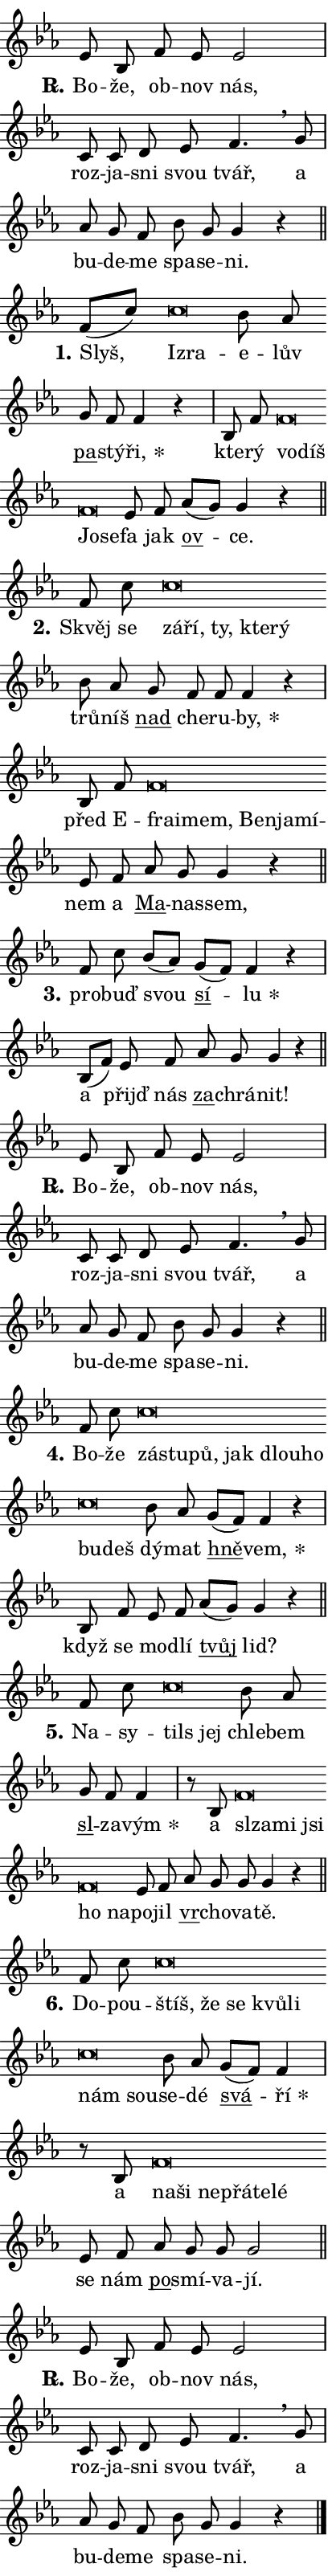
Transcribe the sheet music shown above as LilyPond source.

\version "2.24.0"
\header { tagline = "" }
\paper {
  indent = 0\cm
  top-margin = 0\cm
  right-margin = 0.13\cm % to fit lyric hyphens
  bottom-margin = 0\cm
  left-margin = 0\cm
  paper-width = 7\cm
  page-breaking = #ly:one-page-breaking
  system-system-spacing.basic-distance = #11
  score-system-spacing.basic-distance = #11
  ragged-last = ##f
}


%% Author: Thomas Morley
%% https://lists.gnu.org/archive/html/lilypond-user/2020-05/msg00002.html
#(define (line-position grob)
"Returns position of @var[grob} in current system:
   @code{'start}, if at first time-step
   @code{'end}, if at last time-step
   @code{'middle} otherwise
"
  (let* ((col (ly:item-get-column grob))
         (ln (ly:grob-object col 'left-neighbor))
         (rn (ly:grob-object col 'right-neighbor))
         (col-to-check-left (if (ly:grob? ln) ln col))
         (col-to-check-right (if (ly:grob? rn) rn col))
         (break-dir-left
           (and
             (ly:grob-property col-to-check-left 'non-musical #f)
             (ly:item-break-dir col-to-check-left)))
         (break-dir-right
           (and
             (ly:grob-property col-to-check-right 'non-musical #f)
             (ly:item-break-dir col-to-check-right))))
        (cond ((eqv? 1 break-dir-left) 'start)
              ((eqv? -1 break-dir-right) 'end)
              (else 'middle))))

#(define (tranparent-at-line-position vctor)
  (lambda (grob)
  "Relying on @code{line-position} select the relevant enry from @var{vctor}.
Used to determine transparency,"
    (case (line-position grob)
      ((end) (not (vector-ref vctor 0)))
      ((middle) (not (vector-ref vctor 1)))
      ((start) (not (vector-ref vctor 2))))))

noteHeadBreakVisibility =
#(define-music-function (break-visibility)(vector?)
"Makes @code{NoteHead}s transparent relying on @var{break-visibility}"
#{
  \override NoteHead.transparent =
    #(tranparent-at-line-position break-visibility)
#})

#(define delete-ledgers-for-transparent-note-heads
  (lambda (grob)
    "Reads whether a @code{NoteHead} is transparent.
If so this @code{NoteHead} is removed from @code{'note-heads} from
@var{grob}, which is supposed to be @code{LedgerLineSpanner}.
As a result ledgers are not printed for this @code{NoteHead}"
    (let* ((nhds-array (ly:grob-object grob 'note-heads))
           (nhds-list
             (if (ly:grob-array? nhds-array)
                 (ly:grob-array->list nhds-array)
                 '()))
           ;; Relies on the transparent-property being done before
           ;; Staff.LedgerLineSpanner.after-line-breaking is executed.
           ;; This is fragile ...
           (to-keep
             (remove
               (lambda (nhd)
                 (ly:grob-property nhd 'transparent #f))
               nhds-list)))
      ;; TODO find a better method to iterate over grob-arrays, similiar
      ;; to filter/remove etc for lists
      ;; For now rebuilt from scratch
      (set! (ly:grob-object grob 'note-heads)  '())
      (for-each
        (lambda (nhd)
          (ly:pointer-group-interface::add-grob grob 'note-heads nhd))
        to-keep))))

squashNotes = {
  \override NoteHead.X-extent = #'(-0.2 . 0.2)
  \override NoteHead.Y-extent = #'(-0.75 . 0)
  \override NoteHead.stencil =
    #(lambda (grob)
       (let ((pos (ly:grob-property grob 'staff-position)))
         (begin
           (if (< pos -7) (display "ERROR: Lower brevis then expected\n") (display ""))
           (if (<= pos -6) ly:text-interface::print ly:note-head::print))))
}
unSquashNotes = {
  \revert NoteHead.X-extent
  \revert NoteHead.Y-extent
  \revert NoteHead.stencil
}

hideNotes = \noteHeadBreakVisibility #begin-of-line-visible
unHideNotes = \noteHeadBreakVisibility #all-visible

% work-around for resetting accidentals
% https://lilypond.org/doc/v2.23/Documentation/notation/displaying-rhythms#unmetered-music
cadenzaMeasure = {
  \cadenzaOff
  \partial 1024 s1024
  \cadenzaOn
}

#(define-markup-command (accent layout props text) (markup?)
  "Underline accented syllable"
  (interpret-markup layout props
    #{\markup \override #'(offset . 4.3) \underline { #text }#}))

responsum = \markup \concat {
  "R" \hspace #-1.05 \path #0.1 #'((moveto 0 0.07) (lineto 0.9 0.8)) \hspace #0.05 "."
}

spaceSize = #0.6828661417322834 % exact space size for TeX Gyre Schola

\layout {
  \context {
    \Staff
    \remove "Time_signature_engraver"
    \override LedgerLineSpanner.after-line-breaking = #delete-ledgers-for-transparent-note-heads
  }
  \context {
    \Lyrics {
      \override LyricSpace.minimum-distance = \spaceSize
      \override LyricText.font-name = #"TeX Gyre Schola"
      \override LyricText.font-size = 1
      \override StanzaNumber.font-name = #"TeX Gyre Schola Bold"
      \override StanzaNumber.font-size = 1
    }
  }
  \context {
    \Score 
    \override NoteHead.text =
      #(lambda (grob) 
        (let ((pos (ly:grob-property grob 'staff-position)))
          #{\markup {
            \combine
              \halign #-0.55 \raise #(if (= pos -6) 0 0.5) \override #'(thickness . 2) \draw-line #'(3.2 . 0)
              \musicglyph "noteheads.sM1"
          }#}))
  }
}

% magnetic-lyrics.ily
%
%   written by
%     Jean Abou Samra <jean@abou-samra.fr>
%     Werner Lemberg <wl@gnu.org>
%
%   adapted by
%     Jiri Hon <jiri.hon@gmail.com>
%
% Version 2022-Apr-15

% https://www.mail-archive.com/lilypond-user@gnu.org/msg149350.html

#(define (Left_hyphen_pointer_engraver context)
   "Collect syllable-hyphen-syllable occurrences in lyrics and store
them in properties.  This engraver only looks to the left.  For
example, if the lyrics input is @code{foo -- bar}, it does the
following.

@itemize @bullet
@item
Set the @code{text} property of the @code{LyricHyphen} grob between
@q{foo} and @q{bar} to @code{foo}.

@item
Set the @code{left-hyphen} property of the @code{LyricText} grob with
text @q{foo} to the @code{LyricHyphen} grob between @q{foo} and
@q{bar}.
@end itemize

Use this auxiliary engraver in combination with the
@code{lyric-@/text::@/apply-@/magnetic-@/offset!} hook."
   (let ((hyphen #f)
         (text #f))
     (make-engraver
      (acknowledgers
       ((lyric-syllable-interface engraver grob source-engraver)
        (set! text grob)))
      (end-acknowledgers
       ((lyric-hyphen-interface engraver grob source-engraver)
        ;(when (not (grob::has-interface grob 'lyric-space-interface))
          (set! hyphen grob)));)
      ((stop-translation-timestep engraver)
       (when (and text hyphen)
         (ly:grob-set-object! text 'left-hyphen hyphen))
       (set! text #f)
       (set! hyphen #f)))))

#(define (lyric-text::apply-magnetic-offset! grob)
   "If the space between two syllables is less than the value in
property @code{LyricText@/.details@/.squash-threshold}, move the right
syllable to the left so that it gets concatenated with the left
syllable.

Use this function as a hook for
@code{LyricText@/.after-@/line-@/breaking} if the
@code{Left_@/hyphen_@/pointer_@/engraver} is active."
   (let ((hyphen (ly:grob-object grob 'left-hyphen #f)))
     (when hyphen
       (let ((left-text (ly:spanner-bound hyphen LEFT)))
         (when (grob::has-interface left-text 'lyric-syllable-interface)
           (let* ((common (ly:grob-common-refpoint grob left-text X))
                  (this-x-ext (ly:grob-extent grob common X))
                  (left-x-ext
                   (begin
                     ;; Trigger magnetism for left-text.
                     (ly:grob-property left-text 'after-line-breaking)
                     (ly:grob-extent left-text common X)))
                  ;; `delta` is the gap width between two syllables.
                  (delta (- (interval-start this-x-ext)
                            (interval-end left-x-ext)))
                  (details (ly:grob-property grob 'details))
                  (threshold (assoc-get 'squash-threshold details 0.2)))
             (when (< delta threshold)
               (let* (;; We have to manipulate the input text so that
                      ;; ligatures crossing syllable boundaries are not
                      ;; disabled.  For languages based on the Latin
                      ;; script this is essentially a beautification.
                      ;; However, for non-Western scripts it can be a
                      ;; necessity.
                      (lt (ly:grob-property left-text 'text))
                      (rt (ly:grob-property grob 'text))
                      (is-space (grob::has-interface hyphen 'lyric-space-interface))
                      (space (if is-space " " ""))
                      (extra-delta (if is-space spaceSize 0))
                      ;; Append new syllable.
                      (ltrt-space (if (and (string? lt) (string? rt))
                                (string-append lt space rt)
                                (make-concat-markup (list lt space rt))))
                      ;; Right-align `ltrt` to the right side.
                      (ltrt-space-markup (grob-interpret-markup
                               grob
                               (make-translate-markup
                                (cons (interval-length this-x-ext) 0)
                                (make-right-align-markup ltrt-space)))))
                 (begin
                   ;; Don't print `left-text`.
                   (ly:grob-set-property! left-text 'stencil #f)
                   ;; Set text and stencil (which holds all collected
                   ;; syllables so far) and shift it to the left.
                   (ly:grob-set-property! grob 'text ltrt-space)
                   (ly:grob-set-property! grob 'stencil ltrt-space-markup)
                   (ly:grob-translate-axis! grob (- (- delta extra-delta)) X))))))))))


#(define (lyric-hyphen::displace-bounds-first grob)
   ;; Make very sure this callback isn't triggered too early.
   (let ((left (ly:spanner-bound grob LEFT))
         (right (ly:spanner-bound grob RIGHT)))
     (ly:grob-property left 'after-line-breaking)
     (ly:grob-property right 'after-line-breaking)
     (ly:lyric-hyphen::print grob)))

squashThreshold = #0.4

\layout {
  \context {
    \Lyrics
    \consists #Left_hyphen_pointer_engraver
    \override LyricText.after-line-breaking =
      #lyric-text::apply-magnetic-offset!
    \override LyricHyphen.stencil = #lyric-hyphen::displace-bounds-first
    \override LyricText.details.squash-threshold = \squashThreshold
    \override LyricHyphen.minimum-distance = 0
    \override LyricHyphen.minimum-length = \squashThreshold
  }
}

squashText = \override LyricText.details.squash-threshold = 9999
unSquashText = \override LyricText.details.squash-threshold = \squashThreshold

leftText = \override LyricText.self-alignment-X = #LEFT
unLeftText = \revert LyricText.self-alignment-X

starOffset = #(lambda (grob) 
                (let ((x_offset (ly:self-alignment-interface::aligned-on-x-parent grob)))
                  (if (= x_offset 0) 0 (+ x_offset 1.2))))

star = #(define-music-function (syllable)(string?)
"Append star separator at the end of a syllable"
#{
  \once \override LyricText.X-offset = #starOffset
  \lyricmode { \markup {
    #syllable
    \override #'((font-name . "TeX Gyre Schola Bold")) \hspace #0.2 \lower #0.65 \larger "*"
  } }
#})

starAccent = #(define-music-function (syllable)(string?)
"Append star separator at the end of a syllable and make accent"
#{
  \once \override LyricText.X-offset = #starOffset
  \lyricmode { \markup {
    \accent #syllable
    \override #'((font-name . "TeX Gyre Schola Bold")) \hspace #0.2 \lower #0.65 \larger "*"
  } }
#})

breath = #(define-music-function (syllable)(string?)
"Append breathing indicator at the end of a syllable"
#{
  \lyricmode { \markup { #syllable "+" } }
#})

optionalBreath = #(define-music-function (syllable)(string?)
"Append optional breathing indicator at the end of a syllable"
#{
  \lyricmode { \markup { #syllable "(+)" } }
#})


\score {
    <<
        \new Voice = "melody" { \cadenzaOn \key es \major \relative { es'8 bes f' es es2 \cadenzaMeasure \bar "|" c8 c d es \bar "" f4. \breathe g8 \cadenzaMeasure \bar "|" as g f \bar "" bes g g4 r \cadenzaMeasure \bar "||" \break } }
        \new Lyrics \lyricsto "melody" { \lyricmode { \set stanza = \responsum
Bo -- že, ob -- nov nás, roz -- ja -- sni svou tvář, a bu -- de -- me spa -- se -- ni. } }
    >>
    \layout {}
}

\score {
    <<
        \new Voice = "melody" { \cadenzaOn \key es \major \relative { f'8[( c')] \bar "" \squashNotes c\breve*1/16 \hideNotes \breve*1/16 \bar "" \unHideNotes \unSquashNotes bes8 as \bar "" g f f4 r \cadenzaMeasure \bar "|" bes,8 f' \bar "" \squashNotes f\breve*1/16 \hideNotes \breve*1/16 \bar "" \breve*1/16 \breve*1/16 \bar "" \unHideNotes \unSquashNotes es8 f \bar "" as[( g)] g4 r \cadenzaMeasure \bar "||" \break } }
        \new Lyrics \lyricsto "melody" { \lyricmode { \set stanza = "1."
Slyš, \leftText Iz -- \squashText ra -- \unLeftText \unSquashText e -- lův \markup \accent pa -- stý -- \star ři, kte -- rý \leftText vo -- \squashText díš Jo -- se -- \unLeftText \unSquashText fa jak \markup \accent ov -- ce. } }
    >>
    \layout {}
}

\score {
    <<
        \new Voice = "melody" { \cadenzaOn \key es \major \relative { f'8 c' \bar "" \squashNotes c\breve*1/16 \hideNotes \breve*1/16 \bar "" \breve*1/16 \bar "" \breve*1/16 \breve*1/16 \bar "" \unHideNotes \unSquashNotes bes8 as \bar "" g f f f4 r \cadenzaMeasure \bar "|" bes,8 f' \bar "" \squashNotes f\breve*1/16 \hideNotes \breve*1/16 \bar "" \breve*1/16 \bar "" \breve*1/16 \breve*1/16 \bar "" \unHideNotes \unSquashNotes es8 f \bar "" as g g4 r \cadenzaMeasure \bar "||" \break } }
        \new Lyrics \lyricsto "melody" { \lyricmode { \set stanza = "2."
Skvěj se \leftText zá -- \squashText ří, ty, kte -- rý \unLeftText \unSquashText trů -- níš \markup \accent nad che -- ru -- \star by, před E -- \leftText frai -- \squashText mem, Ben -- ja -- mí -- \unLeftText \unSquashText nem a \markup \accent Ma -- na -- ssem, } }
    >>
    \layout {}
}

\score {
    <<
        \new Voice = "melody" { \cadenzaOn \key es \major \relative { f'8 c'8 bes8[( as)] \bar "" g[( f)] f4 r \cadenzaMeasure \bar "|" bes,8[( f'8)] es8 f \bar "" as g g4 r \cadenzaMeasure \bar "||" \break } }
        \new Lyrics \lyricsto "melody" { \lyricmode { \set stanza = "3."
pro -- buď svou \markup \accent sí -- \star lu a přijď nás \markup \accent za -- chrá -- nit! } }
    >>
    \layout {}
}

\score {
    <<
        \new Voice = "melody" { \cadenzaOn \key es \major \relative { es'8 bes f' es es2 \cadenzaMeasure \bar "|" c8 c d es \bar "" f4. \breathe g8 \cadenzaMeasure \bar "|" as g f \bar "" bes g g4 r \cadenzaMeasure \bar "||" \break } }
        \new Lyrics \lyricsto "melody" { \lyricmode { \set stanza = \responsum
Bo -- že, ob -- nov nás, roz -- ja -- sni svou tvář, a bu -- de -- me spa -- se -- ni. } }
    >>
    \layout {}
}

\score {
    <<
        \new Voice = "melody" { \cadenzaOn \key es \major \relative { f'8 c' \bar "" \squashNotes c\breve*1/16 \hideNotes \breve*1/16 \bar "" \breve*1/16 \bar "" \breve*1/16 \bar "" \breve*1/16 \bar "" \breve*1/16 \bar "" \breve*1/16 \breve*1/16 \bar "" \unHideNotes \unSquashNotes bes8 as \bar "" g[( f)] f4 r \cadenzaMeasure \bar "|" bes,8 f'8 es8 f \bar "" as[( g)] g4 r \cadenzaMeasure \bar "||" \break } }
        \new Lyrics \lyricsto "melody" { \lyricmode { \set stanza = "4."
Bo -- že \leftText zá -- \squashText stu -- pů, jak dlou -- ho bu -- deš \unLeftText \unSquashText dý -- mat \markup \accent hně -- \star vem, když se mo -- dlí \markup \accent tvůj lid? } }
    >>
    \layout {}
}

\score {
    <<
        \new Voice = "melody" { \cadenzaOn \key es \major \relative { f'8 c' \bar "" \squashNotes c\breve*1/16 \hideNotes \breve*1/16 \bar "" \unHideNotes \unSquashNotes bes8 as \bar "" g f f4 \cadenzaMeasure \bar "|" r8 bes,8 \squashNotes f'\breve*1/16 \hideNotes \breve*1/16 \bar "" \breve*1/16 \bar "" \breve*1/16 \bar "" \breve*1/16 \breve*1/16 \bar "" \unHideNotes \unSquashNotes es8 f \bar "" as g g g4 r \cadenzaMeasure \bar "||" \break } }
        \new Lyrics \lyricsto "melody" { \lyricmode { \set stanza = "5."
Na -- sy -- \leftText tils \squashText jej \unLeftText \unSquashText chle -- bem \markup \accent sl -- za -- \star vým a \leftText sl -- \squashText za -- mi jsi ho na -- \unLeftText \unSquashText po -- jil \markup \accent vr -- cho -- va -- tě. } }
    >>
    \layout {}
}

\score {
    <<
        \new Voice = "melody" { \cadenzaOn \key es \major \relative { f'8 c' \bar "" \squashNotes c\breve*1/16 \hideNotes \breve*1/16 \bar "" \breve*1/16 \bar "" \breve*1/16 \bar "" \breve*1/16 \bar "" \breve*1/16 \breve*1/16 \bar "" \unHideNotes \unSquashNotes bes8 as \bar "" g[( f)] f4 \cadenzaMeasure \bar "|" r8 bes,8 \squashNotes f'\breve*1/16 \hideNotes \breve*1/16 \bar "" \breve*1/16 \bar "" \breve*1/16 \bar "" \breve*1/16 \breve*1/16 \bar "" \unHideNotes \unSquashNotes es8 f \bar "" as g g g2 \cadenzaMeasure \bar "||" \break } }
        \new Lyrics \lyricsto "melody" { \lyricmode { \set stanza = "6."
Do -- pou -- \leftText štíš, \squashText že se kvů -- li nám sou -- \unLeftText \unSquashText se -- dé \markup \accent svá -- \star ří a \leftText na -- \squashText ši ne -- přá -- te -- lé \unLeftText \unSquashText se nám \markup \accent po -- smí -- va -- jí. } }
    >>
    \layout {}
}

\score {
    <<
        \new Voice = "melody" { \cadenzaOn \key es \major \relative { es'8 bes f' es es2 \cadenzaMeasure \bar "|" c8 c d es \bar "" f4. \breathe g8 \cadenzaMeasure \bar "|" as g f \bar "" bes g g4 r \cadenzaMeasure \bar "||" \break } \bar "|." }
        \new Lyrics \lyricsto "melody" { \lyricmode { \set stanza = \responsum
Bo -- že, ob -- nov nás, roz -- ja -- sni svou tvář, a bu -- de -- me spa -- se -- ni. } }
    >>
    \layout {}
}
